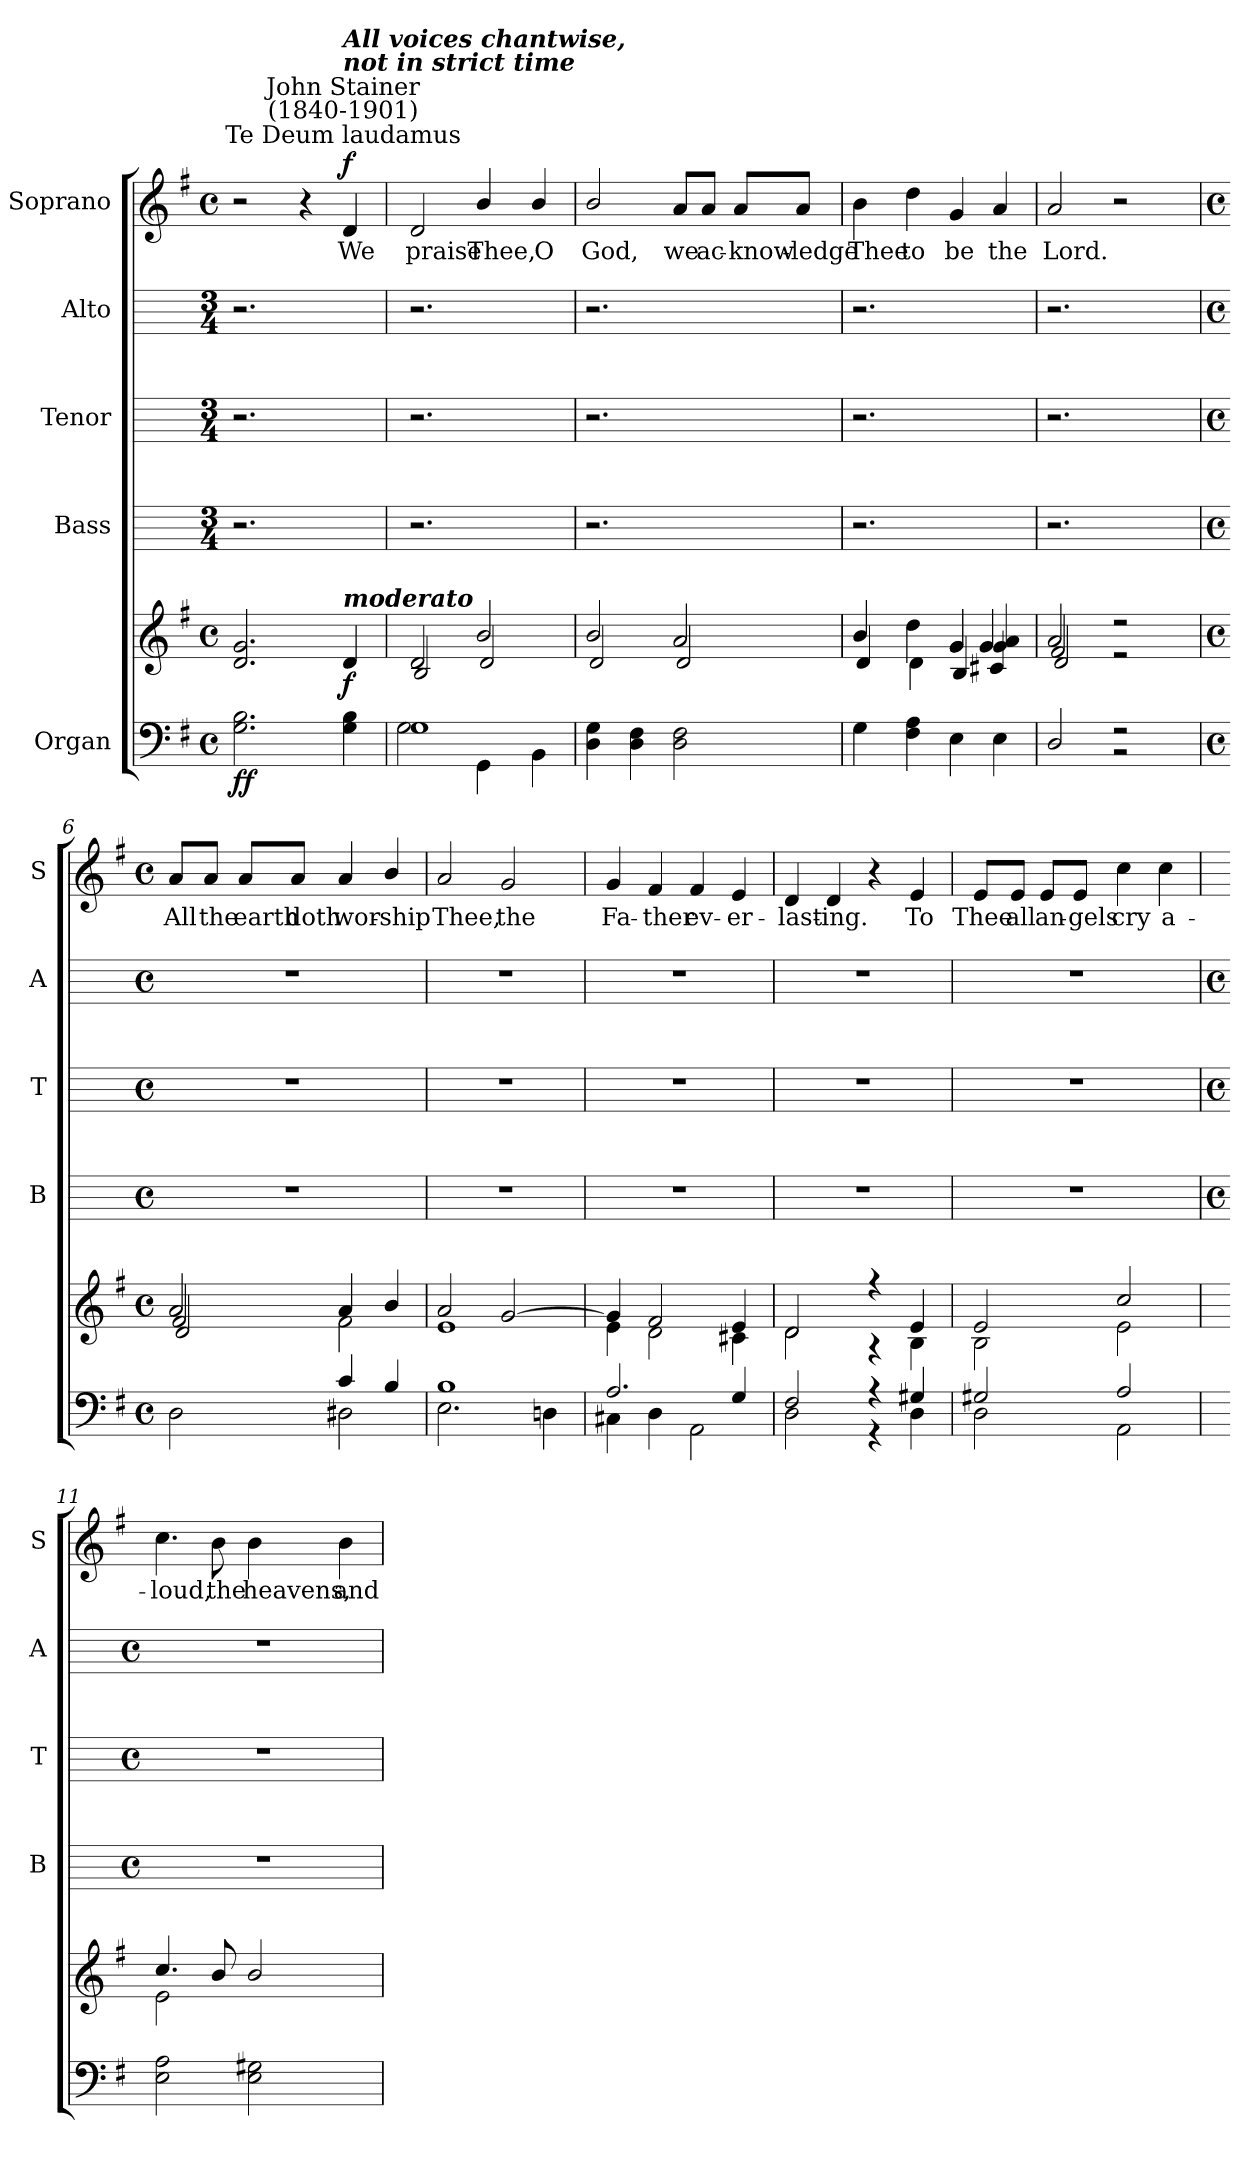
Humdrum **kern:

**kern	**kern	**dynam	**kern	**kern	**kern	**kern	**text	**dynam
*part5	*part5	*part5	*part4	*part3	*part2	*part1	*part1	*part1
*staff6	*staff5	*staff5/6	*staff4	*staff3	*staff2	*staff1	*staff1	*staff1
*I"Organ	*	*	*I"Bass	*I"Tenor	*I"Alto	*I"Soprano	*	*
*	*	*	*I'B	*I'T	*I'A	*I'S	*	*
*clefF4	*clefG2	*	*	*	*	*clefG2	*	*
*k[f#]	*k[f#]	*	*	*	*	*k[f#]	*	*
*G:	*G:	*	*	*	*	*G:	*	*
*M4/4	*M4/4	*	*M3/4	*M3/4	*M3/4	*M4/4	*	*
*met(c)	*met(c)	*	*	*	*	*met(c)	*	*
*MM88	*MM88	*	*MM88	*MM88	*MM88	*MM88	*	*
=1	=1	=1	=1	=1	=1	=1	=1	=1
*^	*^	*	*	*	*	*	*	*
!	!	!	!	!LO:DY:b=2	!	!	!	!	!	!
!	!	!	!	!LO:DY:n=1:b	!	!	!	!	!	!
1ryy	2.G 2.B	2.d 2.g	1ryy	f f	2.r	2.r	2.r	2r	.	.
.	.	.	.	.	.	.	.	4r	.	.
!	!	!	!	!	!	!	!	!LO:TX:a:cj:t=Te Deum laudamus	!	!
!	!	!	!	!	!	!	!	!LO:TX:a:cj:t=John Stainer\n(1840-1901)	!	!
!	!	!	!	!	!	!	!	!LO:TX:a:Bi:t=All voices chantwise, \nnot in strict time	!	!
!	!	!LO:TX:a:Bi:t=moderato	!	!	!	!	!	!	!	!
!	!	!	!	!LO:DY:n=2:b	!	!	!	!	!LO:LY:b	!LO:DY:b
.	4G 4B	4d	.	f	4ryy	4ryy	4ryy	4d	We	f
=2	=2	=2	=2	=2	=2	=2	=2	=2	=2	=2
!	!	!	!	!	!	!	!	!	!LO:LY:b	!
1G	2G	2d	2B/	.	2.r	2.r	2.r	2d	praise	.
!	!	!	!	!	!	!	!	!	!LO:LY:b	!
.	4GG\	2b/	2d/	.	.	.	.	4b/	Thee,	.
!	!	!	!	!	!	!	!	!	!LO:LY:b	!
.	4BB\	.	.	.	4ryy	4ryy	4ryy	4b/	O	.
=3	=3	=3	=3	=3	=3	=3	=3	=3	=3	=3
!	!	!	!	!	!	!	!	!	!LO:LY:b	!
1ryy	4D 4G	2b/	2d/	.	2.r	2.r	2.r	2b/	God,	.
.	4D 4F#	.	.	.	.	.	.	.	.	.
!	!	!	!	!	!	!	!	!	!LO:LY:b	!
.	2D 2F#	2a	2d/	.	.	.	.	8a/L	we	.
!	!	!	!	!	!	!	!	!	!LO:LY:b	!
.	.	.	.	.	.	.	.	8a/J	ac-	.
!	!	!	!	!	!	!	!	!	!LO:LY:b	!
.	.	.	.	.	4ryy	4ryy	4ryy	8a/L	-know-	.
!	!	!	!	!	!	!	!	!	!LO:LY:b	!
.	.	.	.	.	.	.	.	8a/J	-ledge	.
=4	=4	=4	=4	=4	=4	=4	=4	=4	=4	=4
*	*	*	*^	*	*	*	*	*	*	*
!	!	!	!	!	!	!	!	!	!	!LO:LY:b	!
2ryy	4G	4b/	4d/	2ryy	.	2.r	2.r	2.r	4b	Thee	.
!	!	!	!	!	!	!	!	!	!	!LO:LY:b	!
.	4F# 4A	4dd\	4d\	.	.	.	.	.	4dd	to	.
!	!	!	!	!	!	!	!	!	!	!LO:LY:b	!
2ryy	4E	4g	4g/	4B	.	.	.	.	4g	be	.
!	!	!	!	!	!	!	!	!	!	!LO:LY:b	!
.	4E	4g 4a	4g/	4c#X	.	4ryy	4ryy	4ryy	4a	the	.
=5	=5	=5	=5	=5	=5	=5	=5	=5	=5	=5	=5
!	!	!	!	!	!	!	!	!	!	!LO:LY:b	!
2ryy	2D/	2a	2f#/	2d/	.	2.r	2.r	2.r	2a	Lord.	.
2r	2r	2r	2r	2ryy	.	.	.	.	2r	.	.
.	.	.	.	.	.	4ryy	4ryy	4ryy	.	.	.
!!LO:LB:g=z
=6	=6	=6	=6	=6	=6	=6	=6	=6	=6	=6	=6
*M4/4	*	*M4/4	*	*	*	*M4/4	*M4/4	*M4/4	*M4/4	*	*
*met(c)	*	*met(c)	*	*	*	*met(c)	*met(c)	*met(c)	*met(c)	*	*
!	!	!	!	!	!	!	!	!	!	!LO:LY:b	!
2ryy	2D	2a	2f#/	2d	.	1r	1r	1r	8a/L	All	.
!	!	!	!	!	!	!	!	!	!	!LO:LY:b	!
.	.	.	.	.	.	.	.	.	8a/J	the	.
!	!	!	!	!	!	!	!	!	!	!LO:LY:b	!
.	.	.	.	.	.	.	.	.	8a/L	earth	.
!	!	!	!	!	!	!	!	!	!	!LO:LY:b	!
.	.	.	.	.	.	.	.	.	8a/J	doth	.
!	!	!	!	!	!	!	!	!	!	!LO:LY:b	!
4c/	2D#X	4a	2f#\	2ryy	.	.	.	.	4a	wor-	.
!	!	!	!	!	!	!	!	!	!	!LO:LY:b	!
4B/	.	4b/	.	.	.	.	.	.	4b/	-ship	.
*	*	*	*v	*v	*	*	*	*	*	*	*
=7	=7	=7	=7	=7	=7	=7	=7	=7	=7	=7
!	!	!	!	!	!	!	!	!	!LO:LY:b	!
1B/	2.E	2a	1e	.	1r	1r	1r	2a	Thee,	.
!	!	!	!	!	!	!	!	!	!LO:LY:b	!
.	.	[2g	.	.	.	.	.	2g	the	.
.	4Dn\	.	.	.	.	.	.	.	.	.
=8	=8	=8	=8	=8	=8	=8	=8	=8	=8	=8
!	!	!	!	!	!	!	!	!	!LO:LY:b	!
2.A/	4C#X\	4g]	4e	.	1r	1r	1r	4g	Fa-	.
!	!	!	!	!	!	!	!	!	!LO:LY:b	!
.	4D\	2f#	2d	.	.	.	.	4f#	-ther	.
!	!	!	!	!	!	!	!	!	!LO:LY:b	!
.	2AA\	.	.	.	.	.	.	4f#	ev-	.
!	!	!	!	!	!	!	!	!	!LO:LY:b	!
4G/	.	4e	4c#X	.	.	.	.	4e	-er-	.
=9	=9	=9	=9	=9	=9	=9	=9	=9	=9	=9
!	!	!	!	!	!	!	!	!	!LO:LY:b	!
2F#	2D	2d	2d	.	1r	1r	1r	4d	-last-	.
!	!	!	!	!	!	!	!	!	!LO:LY:b	!
.	.	.	.	.	.	.	.	4d	-ing.	.
4r	4r	4r	4r	.	.	.	.	4r	.	.
!	!	!	!	!	!	!	!	!	!LO:LY:b	!
4G#X	4D	4e	4B	.	.	.	.	4e	To	.
=10	=10	=10	=10	=10	=10	=10	=10	=10	=10	=10
!	!	!	!	!	!	!	!	!	!LO:LY:b	!
2G#X	2D	2e	2B	.	1r	1r	1r	8e/L	Thee	.
!	!	!	!	!	!	!	!	!	!LO:LY:b	!
.	.	.	.	.	.	.	.	8e/J	all	.
!	!	!	!	!	!	!	!	!	!LO:LY:b	!
.	.	.	.	.	.	.	.	8e/L	an-	.
!	!	!	!	!	!	!	!	!	!LO:LY:b	!
.	.	.	.	.	.	.	.	8e/J	-gels	.
!	!	!	!	!	!	!	!	!	!LO:LY:b	!
2A	2AA\	2cc/	2e	.	.	.	.	4cc	cry	.
!	!	!	!	!	!	!	!	!	!LO:LY:b	!
.	.	.	.	.	.	.	.	4cc	a-	.
!!LO:LB:g=z
=11	=11	=11	=11	=11	=11	=11	=11	=11	=11	=11
*	*	*	*	*	*M4/4	*M4/4	*M4/4	*	*	*
*	*	*	*	*	*met(c)	*met(c)	*met(c)	*	*	*
!	!	!	!	!	!	!	!	!	!LO:LY:b	!
1ryy	2E 2A	4.cc/	2e\	.	1r	1r	1r	4.cc	-loud,	.
!	!	!	!	!	!	!	!	!	!LO:LY:b	!
.	.	8b/	.	.	.	.	.	8b	the	.
!	!	!	!	!	!	!	!	!	!LO:LY:b	!
.	2E 2G#X	2b/	2ryy	.	.	.	.	4b	heavens,	.
!	!	!	!	!	!	!	!	!	!LO:LY:b	!
.	.	.	.	.	.	.	.	4b	and	.
*v	*v	*	*	*	*	*	*	*	*	*
*	*v	*v	*	*	*	*	*	*	*
=	=	=	=	=	=	=	=	=
*-	*-	*-	*-	*-	*-	*-	*-	*-
